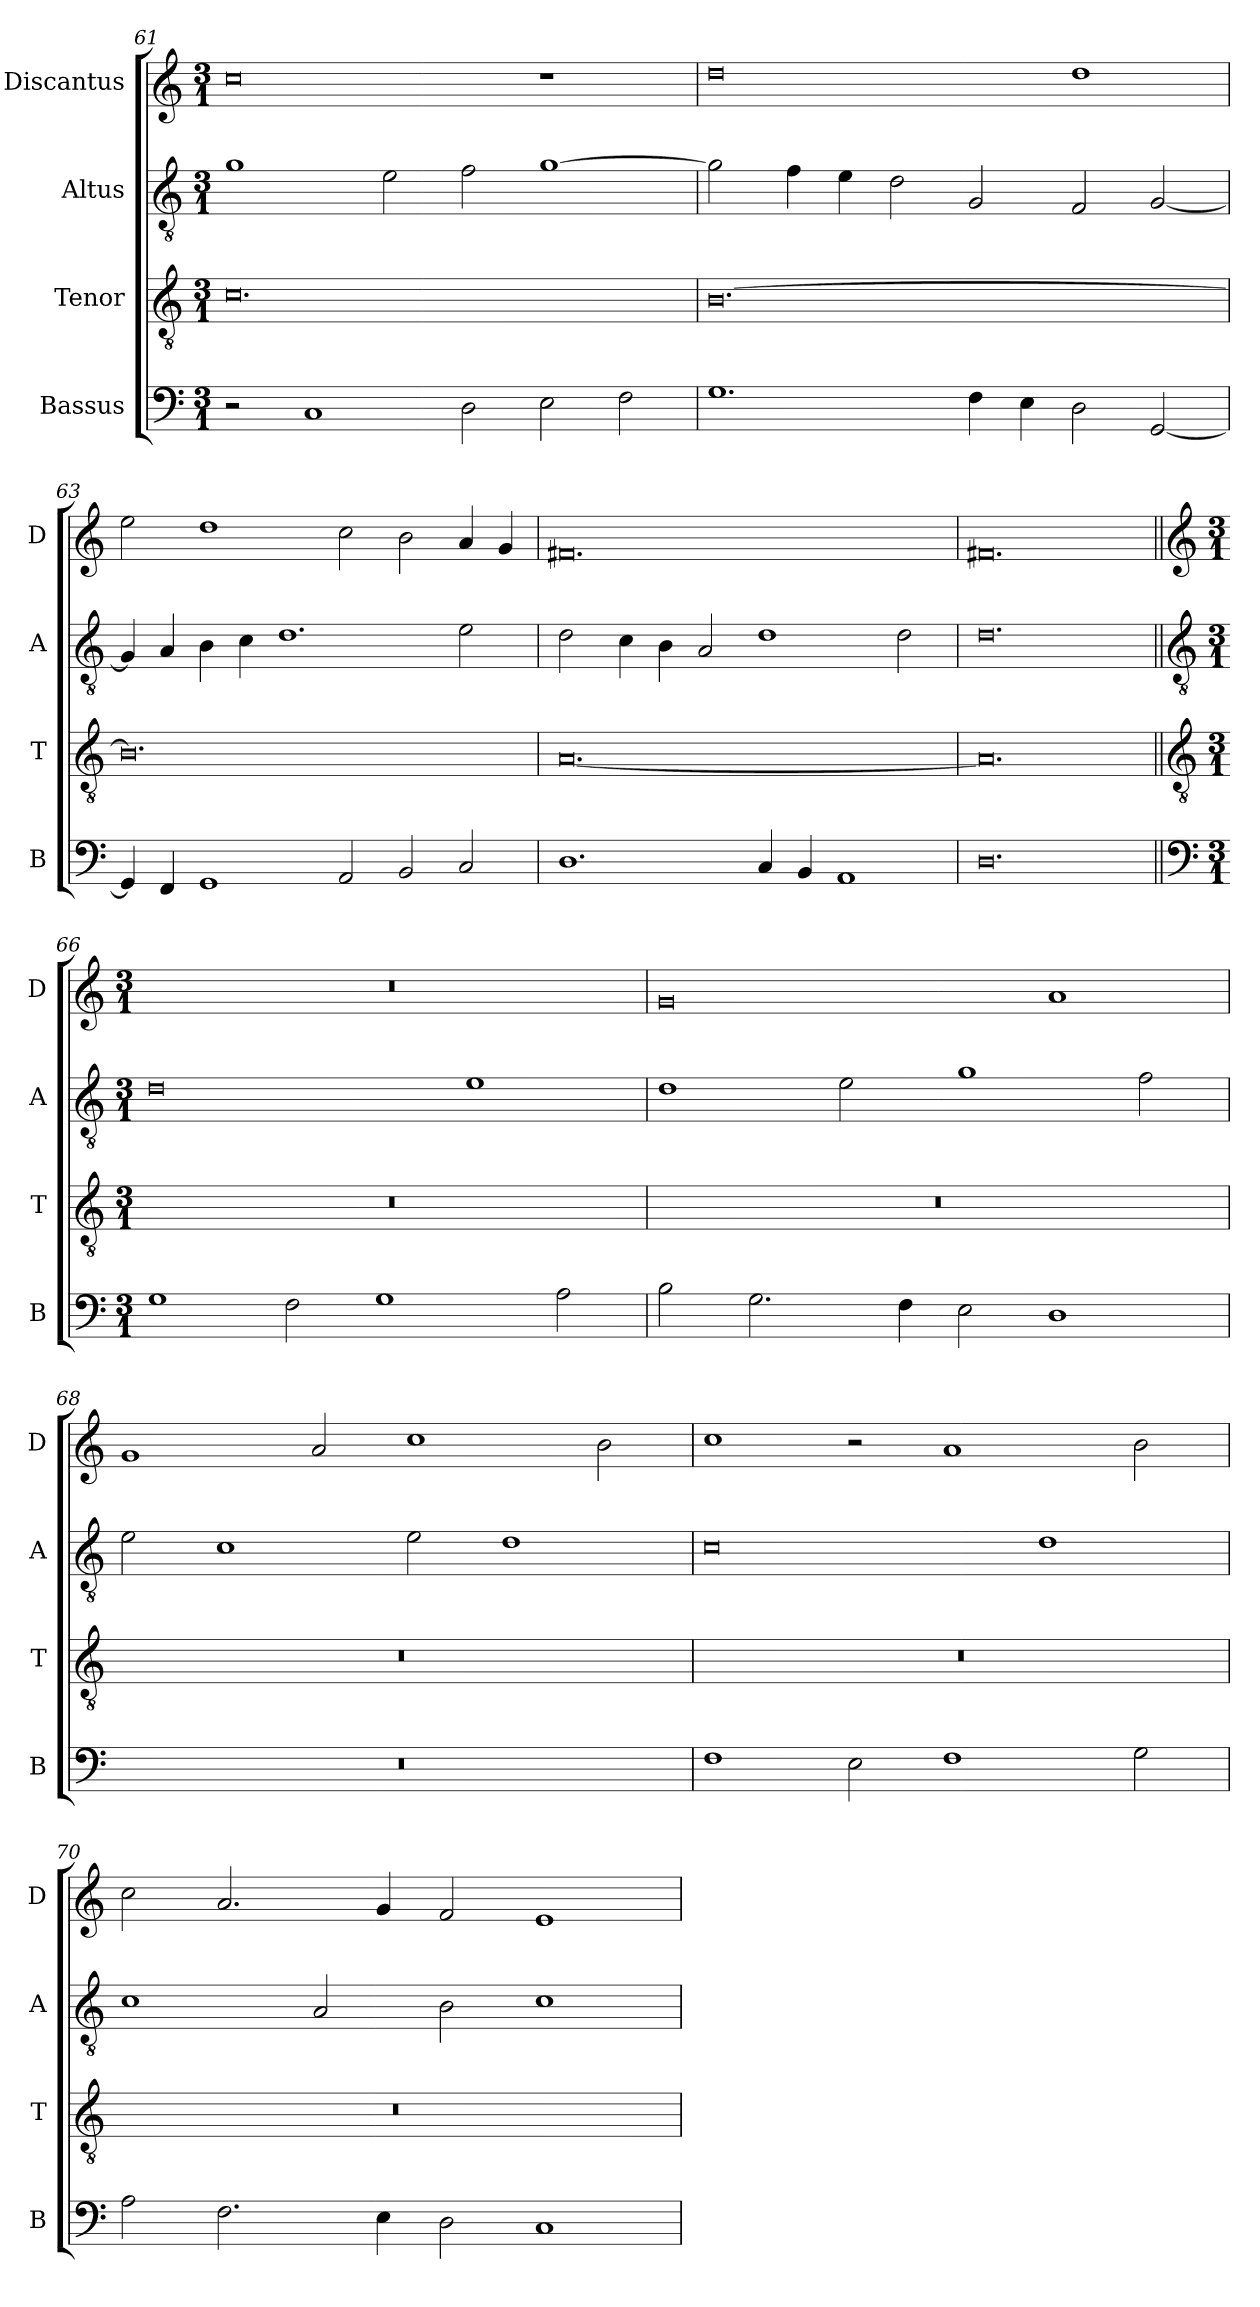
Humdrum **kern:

**kern	**kern	**kern	**kern
*part4	*part3	*part2	*part1
*staff4	*staff3	*staff2	*staff1
*I"Bassus	*I"Tenor	*I"Altus	*I"Discantus
*I'B	*I'T	*I'A	*I'D
*clefF4	*clefGv2	*clefGv2	*clefG2
*k[]	*k[]	*k[]	*k[]
*M3/1	*M3/1	*M3/1	*M3/1
=61	=61	=61	=61
2r	0.c	1g	0cc
1C	.	.	.
.	.	2e\	.
2D\	.	2f\	.
2E\	.	[1g	1r
2F\	.	.	.
=62	=62	=62	=62
1.G	[0.B	2g\]	0dd
.	.	4f\	.
.	.	4e\	.
.	.	2d\	.
4F\	.	2G/	.
4E\	.	.	.
2D\	.	2F/	1dd
[2GG/	.	[2G/	.
=63	=63	=63	=63
4GG/]	0.B]	4G/]	2ee\
4FF/	.	4A/	.
1GG	.	4B\	1dd
.	.	4c\	.
.	.	1.d	.
2AA/	.	.	2cc\
2BB/	.	.	2b\
2C/	.	2e\	4a/
.	.	.	4g/
=64	=64	=64	=64
1.D	[0.A	2d\	0.f#X
.	.	4c\	.
.	.	4B\	.
.	.	2A/	.
4C/	.	1d	.
4BB/	.	.	.
1AA	.	.	.
.	.	2d\	.
=65	=65	=65	=65
0.D	0.A]	0.d	0.f#X
!!LO:LB:g=z
=66||	=66||	=66||	=66||
*clefF4	*clefGv2	*clefGv2	*clefG2
*k[]	*k[]	*k[]	*k[]
*M3/1	*M3/1	*M3/1	*M3/1
1G	0.r	0d	0.r
2F\	.	.	.
1G	.	.	.
.	.	1e	.
2A\	.	.	.
=67	=67	=67	=67
2B\	0.r	1d	0g
2.G\	.	.	.
.	.	2e\	.
4F\	.	.	.
2E\	.	1g	.
1D	.	.	1a
.	.	2f\	.
=68	=68	=68	=68
0.r	0.r	2e\	1g
.	.	1c	.
.	.	.	2a/
.	.	2e\	1cc
.	.	1d	.
.	.	.	2b\
=69	=69	=69	=69
1F	0.r	0c	1cc
2E\	.	.	2r
1F	.	.	1a
.	.	1d	.
2G\	.	.	2b\
=70	=70	=70	=70
2A\	0.r	1c	2cc\
2.F\	.	.	2.a/
.	.	2A/	.
4E\	.	.	4g/
2D\	.	2B\	2f/
1C	.	1c	1e
=	=	=	=
*-	*-	*-	*-
